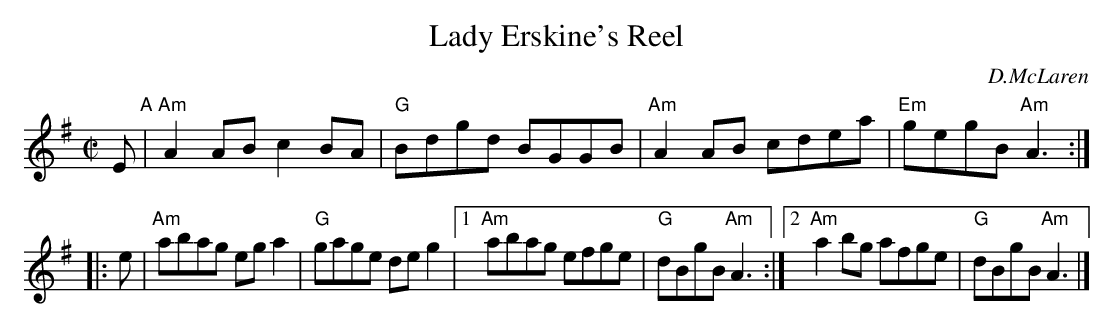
X:1
T: Lady Erskine's Reel
C: D.McLaren
M: C|
L: 1/8
K: Ador
E "A"|\
"Am"A2AB c2BA | "G"Bdgd BGGB |\
"Am"A2AB cdea | "Em"gegB "Am"A3 :|
|: e |\
   "Am"abag ega2 | "G"gage deg2 |\
[1 "Am"abag efge |  "G"dBgB "Am"A3 :|\
[2 "Am"a2bg afge |  "G"dBgB "Am"A3 |]
